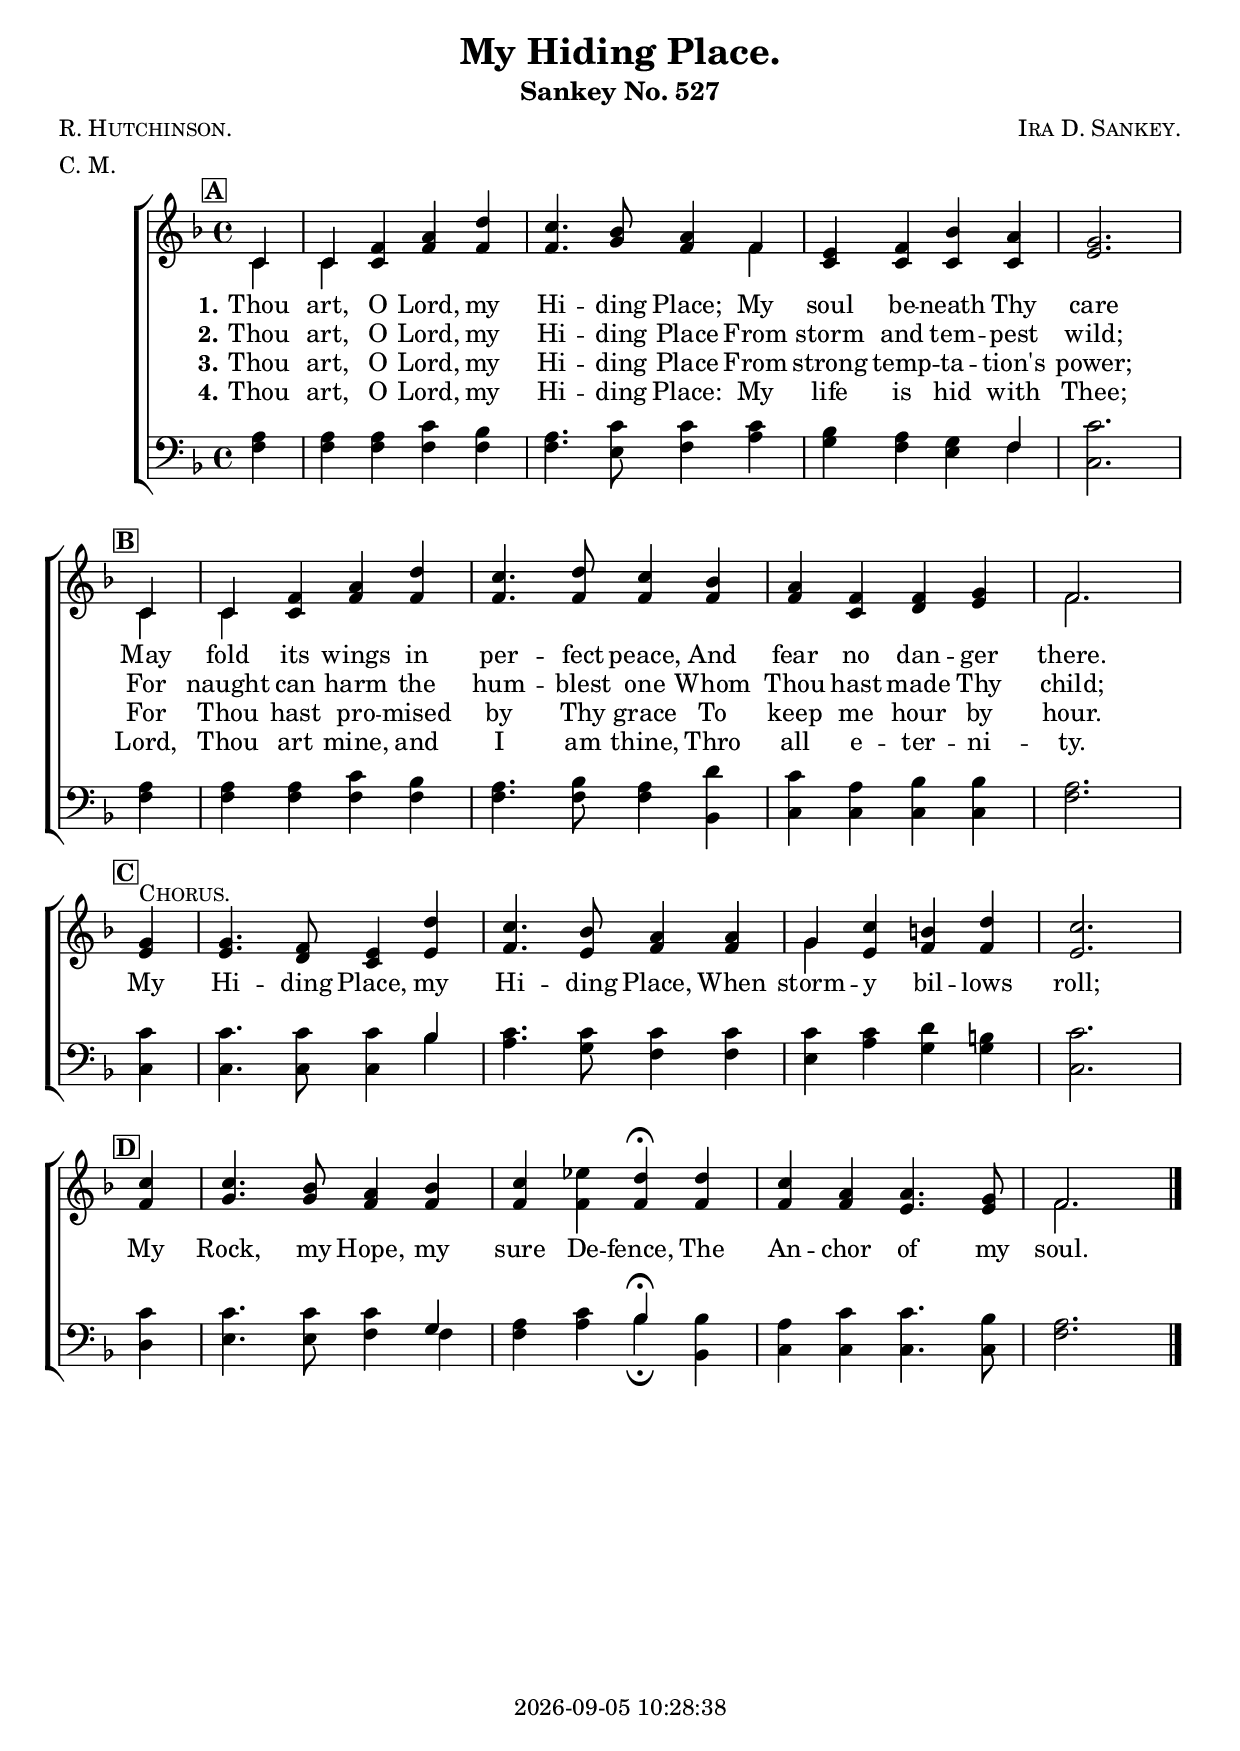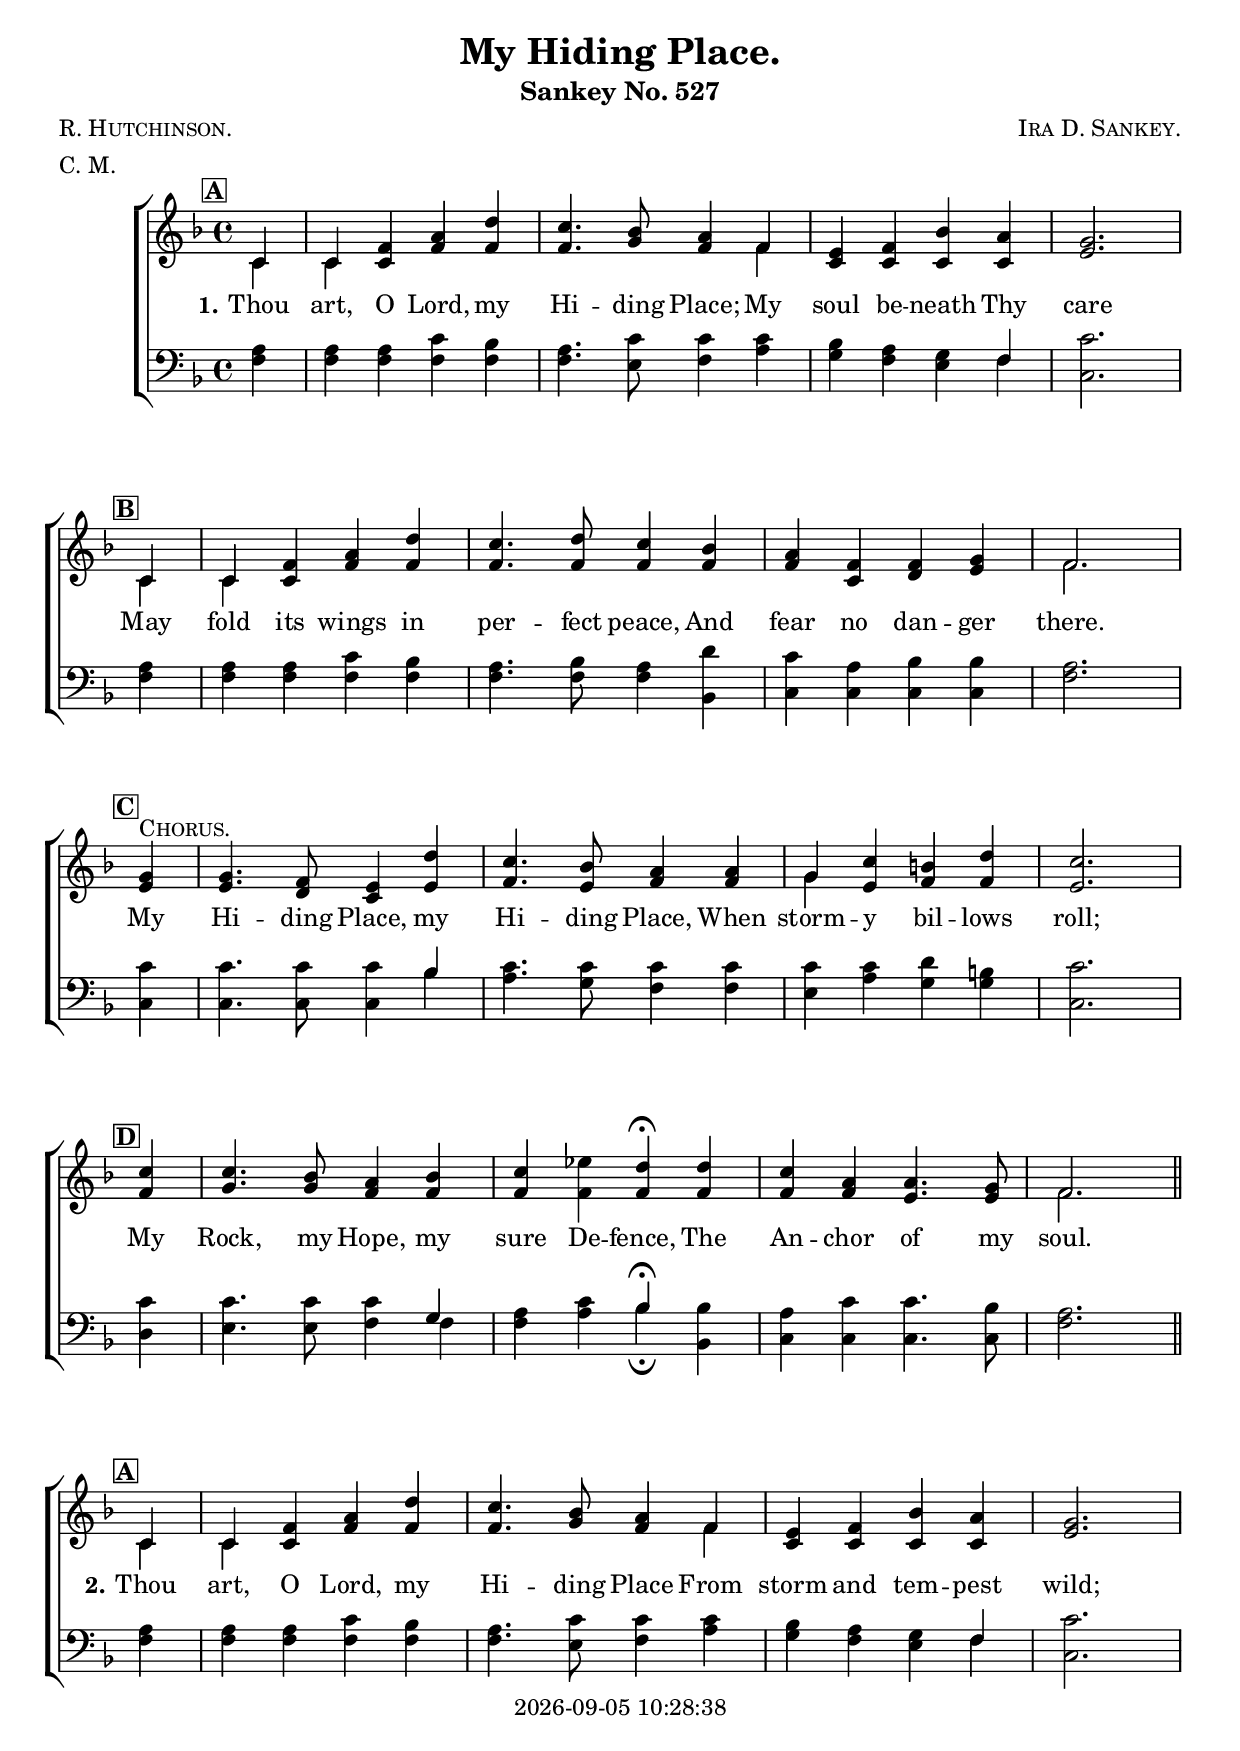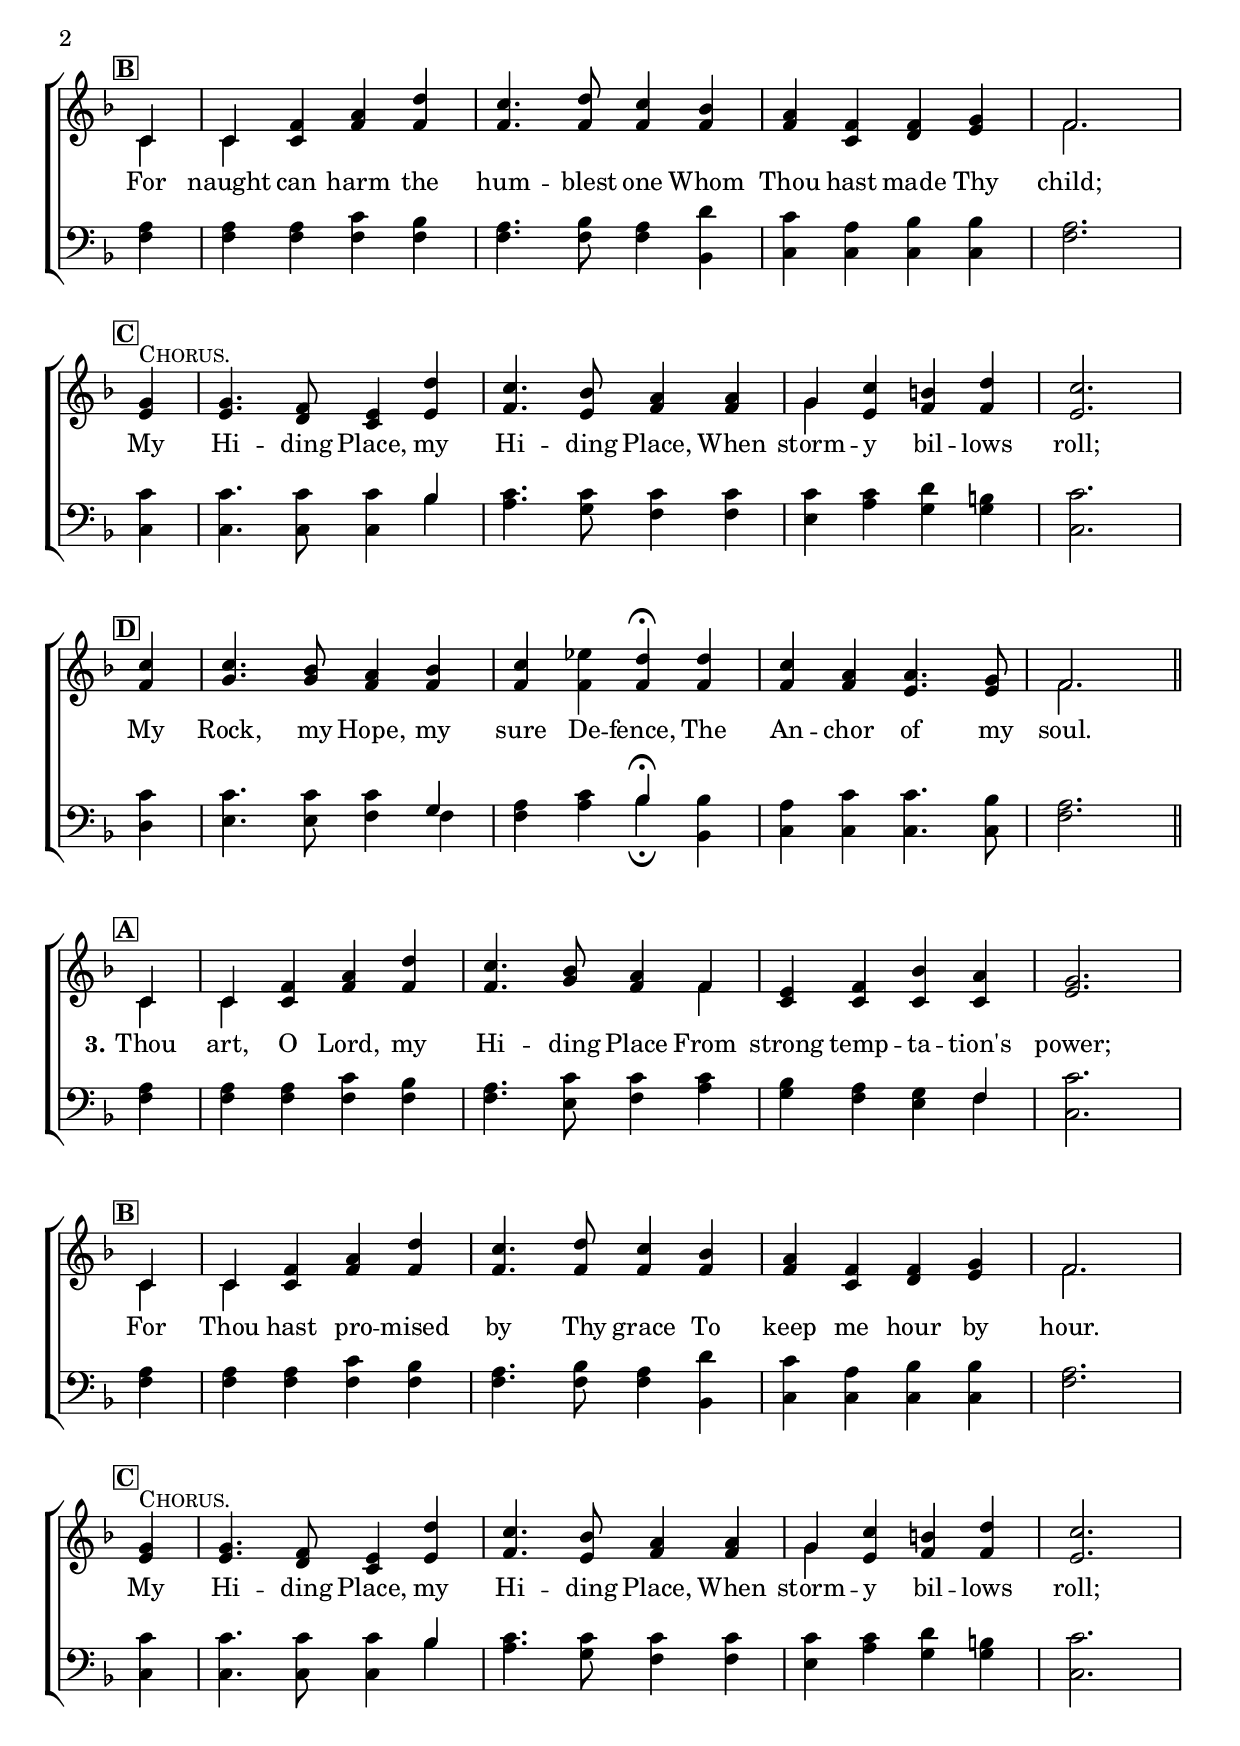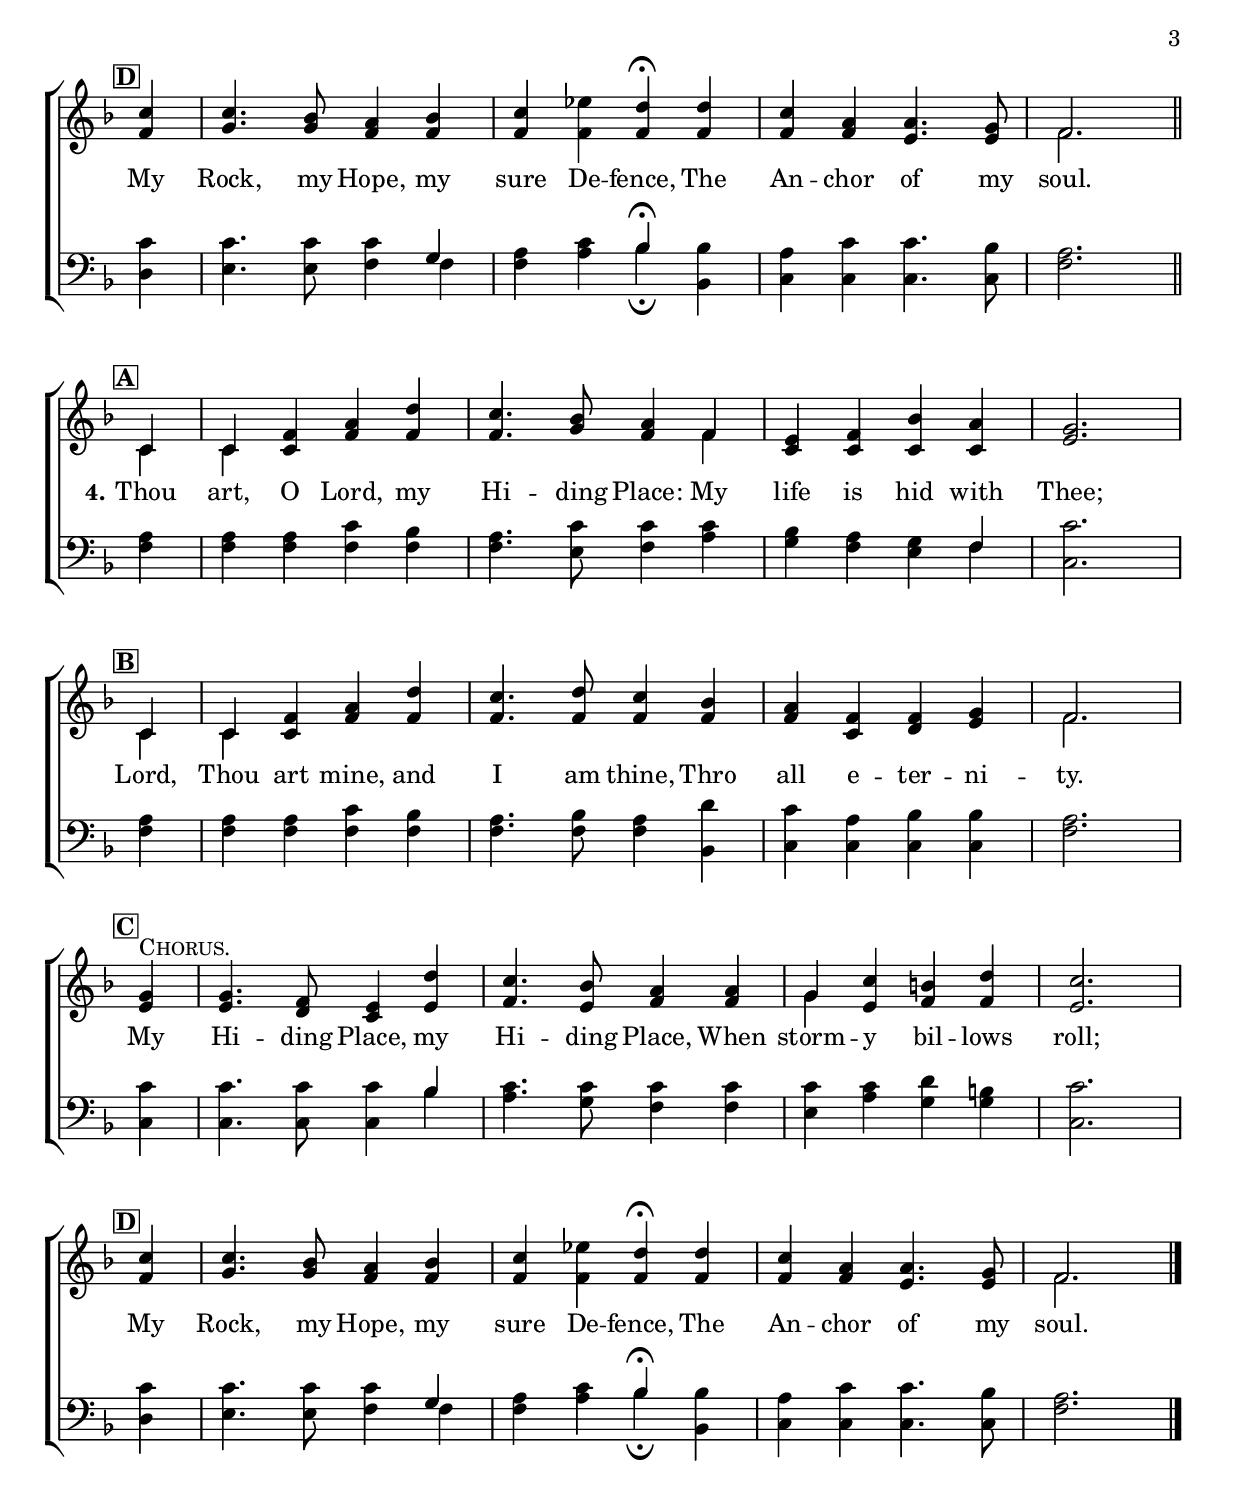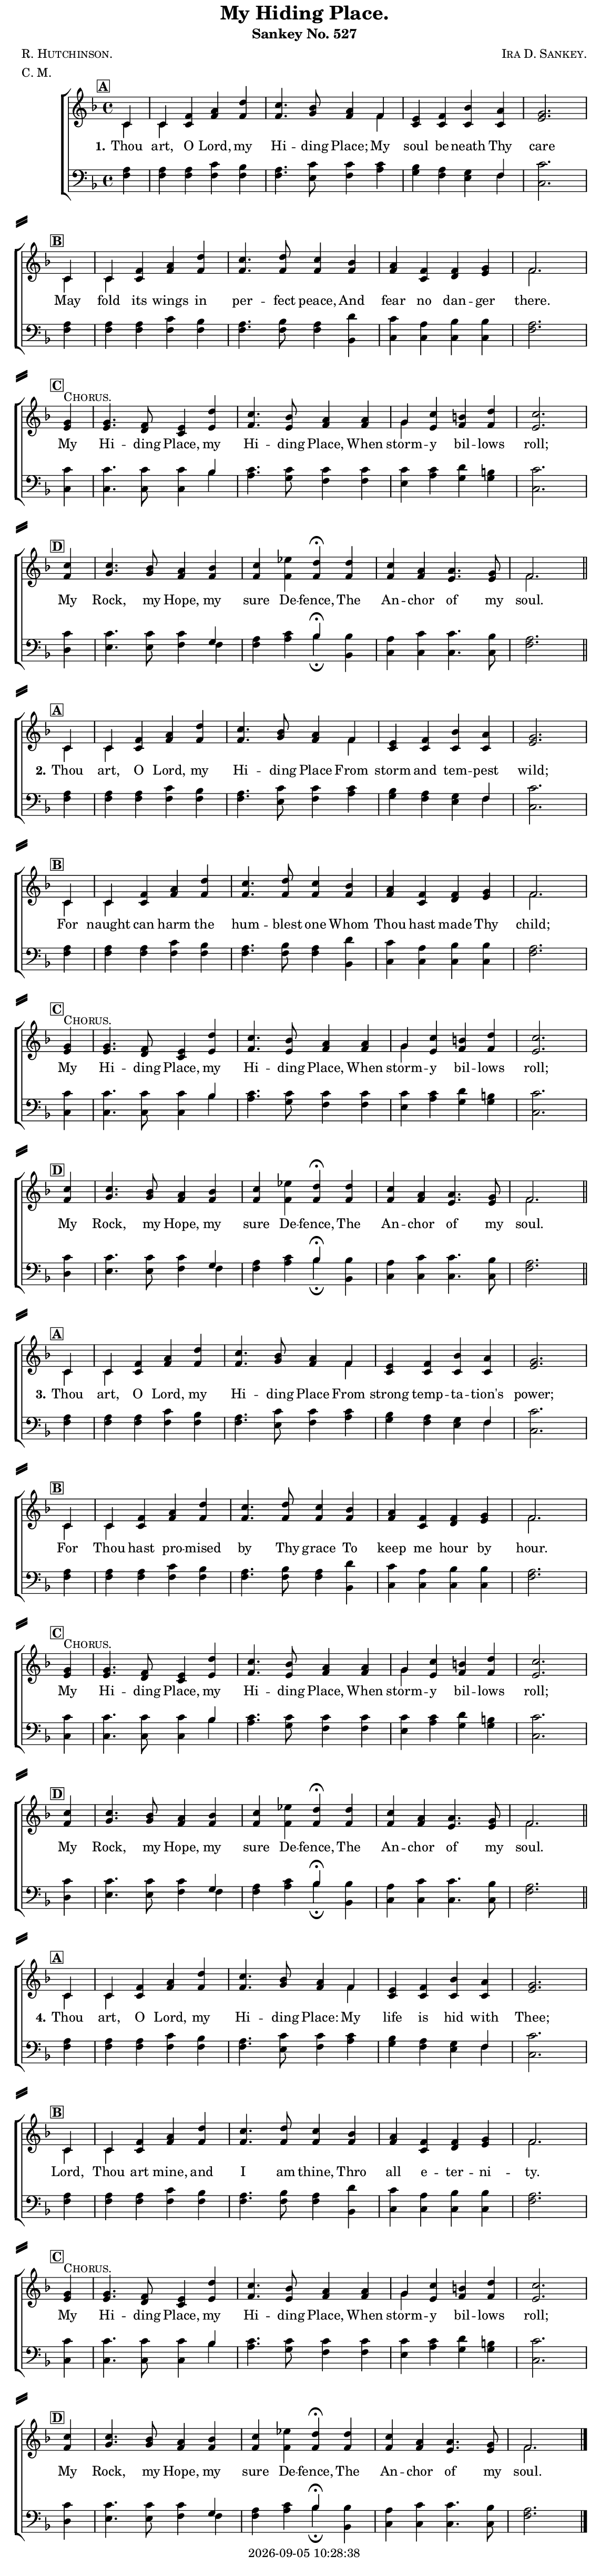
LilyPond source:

\version "2.22.1"

\include "articulate.ly"

today = #(strftime "%Y-%m-%d %H:%M:%S" (localtime (current-time)))

\header {
% centered at top
%  dedication  = "dedication"
  title       = "My Hiding Place."
  subtitle    = "Sankey No. 527"
%  subsubtitle = "Sankey 880 No. Y"
%  instrument  = "instrument"
  
% arrangement of following lines:
%
%  poet    composer
%  meter   arranger
%  piece       opus

  composer    = \markup\smallCaps "Ira D. Sankey."
%  arranger    = "arranger"
%  opus        = "opus"

  poet        = \markup\smallCaps "R. Hutchinson."
  meter       = \markup\smallCaps "C. M."
%  piece       = \markup\smallCaps "piece"

% centered at bottom
% tagline     = "tagline" % default lilypond version
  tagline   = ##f
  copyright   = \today
}

% #(set-global-staff-size 16)

global = {
  \key f \major
  \time 4/4
  \partial 4
}

RehearsalTrack = {
% \set Score.currentBarNumber = #5
  \textMark \markup { \box \bold "A" } s4 s1*3 s2.
  \textMark \markup { \box \bold "B" } s4 s1*3 s2.
  \textMark \markup { \box \bold "C" } s4 s1*3 s2.
  \textMark \markup { \box \bold "D" } s4 s1*3 s2.
}

TempoTrack = {
  \set Score.tempoHideNote = ##t
  \tempo 4=120
}

nl = { \bar "||" \break }

soprano = \relative {
  \autoBeamOff
  c'4 | c f a d | c4. bes8 a4 f | e f bes a | g2. \bar "|" \break
  c,4 | c f a d | c4. d8 c4 bes | a f f g | f2. \bar "|" \break
  g4^\markup\smallCaps Chorus. | g4. f8 e4 d' | c4. bes8 a4 4 | g c b d | c2. \bar "|" \break
  c4 | 4. bes8 a4 bes | c ees d\fermata d | c a a4. g8 | f2.
}

alto = \relative {
  \autoBeamOff
  c'4 | c c f f | f4. g8 f4 4 | c c c c | e2.
  c4 | 4 4 f f | 4. 8 4 4 | 4 c d e | f2.
  e4 | 4. d8 c4 e | f4. e8 f4 4 | g4 e f f | e2.
  f4 | g4. 8 f4 4 | 4 4 4\fermata 4 | 4 4 e4. 8 | f2.
}

tenor = \relative {
  \autoBeamOff
  a4 | a a c bes | a4. c8 4 4 | bes a g f | c'2.
  a4 | 4 4 c bes | a4. bes8 a4 d | c a bes bes | a2.
  c4 | 4. 8 4 bes | c4. 8 4 4 | 4 4 d b | c2.
  c4 | 4. 8 4 g | a c bes\fermata bes | a c4 4. bes8 | a2.
}

bass = \relative {
  \autoBeamOff
  f4 | f f f f | 4. e8 f4 a | g f e f | c2.
  f4 | f f f f | 4. 8 4 bes, | c c c c | f2.
  c4 | 4. 8 4 bes' | a4. g8 f4 4 | e a g g | c,2.
  d4 | e4. 8 f4 4 | f a bes\fermata bes, | c4 4 4. 8 | f2.
}

nom  = {   \set ignoreMelismata = ##t }
yesm = { \unset ignoreMelismata       }

chorus = \lyricmode {
  My Hi -- ding Place, my Hi -- ding Place,
  When storm -- y bil -- lows roll;
  My Rock, my Hope, my sure De -- fence,
  The An -- chor of my soul.
}

chorusMen = \lyricmode {
}

verses = 4

wordsOne = \lyricmode {
  \set stanza = "1."
  Thou art, O Lord, my Hi -- ding Place;
  My soul be -- neath Thy care
  May fold its wings in per -- fect peace,
  And fear no dan -- ger there.
}
  
wordsTwo = \lyricmode {
  \set stanza = "2."
  Thou art, O Lord, my Hi -- ding Place
  From storm and tem -- pest wild;
  For naught can harm the hum -- blest one
  Whom Thou hast made Thy child;
}
  
wordsThree = \lyricmode {
  \set stanza = "3."
  Thou art, O Lord, my Hi -- ding Place
  From strong temp -- ta -- tion's power;
  For Thou hast pro -- mised by Thy grace
  To keep me hour by hour.
}
  
wordsFour = \lyricmode {
  \set stanza = "4."
  Thou art, O Lord, my Hi -- ding Place:
  My life is hid with Thee;
  Lord, Thou art mine, and I am thine,
  Thro all e -- ter -- ni -- ty.
}
  
wordsMidi = \lyricmode {
  \set stanza = "1."
  "Thou " "art, " "O " "Lord, " "my " Hi "ding " "Place; "
  "\nMy " "soul " be "neath " "Thy " "care "
  "\nMay " "fold " "its " "wings " "in " per "fect " "peace, "
  "\nAnd " "fear " "no " dan "ger " "there. "
  "\nMy " Hi "ding " "Place, " "my " Hi "ding " "Place, "
  "\nWhen " storm "y " bil "lows " "roll; "
  "\nMy " "Rock, " "my " "Hope, " "my " "sure " De "fence, "
  "\nThe " An "chor " "of " "my " "soul.\n"

  \set stanza = "2."
  "\nThou " "art, " "O " "Lord, " "my " Hi "ding " "Place "
  "\nFrom " "storm " "and " tem "pest " "wild; "
  "\nFor " "naught " "can " "harm " "the " hum "blest " "one "
  "\nWhom " "Thou " "hast " "made " "Thy " "child; "
  "\nMy " Hi "ding " "Place, " "my " Hi "ding " "Place, "
  "\nWhen " storm "y " bil "lows " "roll; "
  "\nMy " "Rock, " "my " "Hope, " "my " "sure " De "fence, "
  "\nThe " An "chor " "of " "my " "soul.\n"

  \set stanza = "3."
  "\nThou " "art, " "O " "Lord, " "my " Hi "ding " "Place "
  "\nFrom " "strong " temp ta "tion's " "power; "
  "\nFor " "Thou " "hast " pro "mised " "by " "Thy " "grace "
  "\nTo " "keep " "me " "hour " "by " "hour. "
  "\nMy " Hi "ding " "Place, " "my " Hi "ding " "Place, "
  "\nWhen " storm "y " bil "lows " "roll; "
  "\nMy " "Rock, " "my " "Hope, " "my " "sure " De "fence, "
  "\nThe " An "chor " "of " "my " "soul.\n"

  \set stanza = "4."
  "\nThou " "art, " "O " "Lord, " "my " Hi "ding " "Place: "
  "\nMy " "life " "is " "hid " "with " "Thee; "
  "\nLord, " "Thou " "art " "mine, " "and " "I " "am " "thine, "
  "\nThro " "all " e ter ni "ty. "
  "\nMy " Hi "ding " "Place, " "my " Hi "ding " "Place, "
  "\nWhen " storm "y " bil "lows " "roll; "
  "\nMy " "Rock, " "my " "Hope, " "my " "sure " De "fence, "
  "\nThe " An "chor " "of " "my " "soul.\n"
}

wordsMidiMen = \lyricmode {
}

\book {
  \bookOutputSuffix "midi"
  \score {
%    \articulate
        \new ChoirStaff <<
                                % Soprano staff
          \new Staff = soprano
          <<
            \new Voice { \repeat unfold \verses \TempoTrack     }
            \new Voice { \global \repeat unfold \verses \soprano \bar "|." }
            \addlyrics \wordsMidi
          >>
                                % Alto staff
          \new Staff = alto
          <<
            \new Voice { \global \repeat unfold \verses { \alto \nl } \bar "|." }
          >>
                                % Tenor staff
          \new Staff = tenor
          <<
            \clef "treble_8"
            \new Voice { \global \repeat unfold \verses \tenor }
            \addlyrics \wordsMidiMen
          >>
                                % Bass staff
          \new Staff = bass
          <<
            \clef "bass"
            \new Voice { \global \repeat unfold \verses \bass }
          >>
        >>
    \midi {}
  }
}

\book {
  \bookOutputSuffix "repeat"
  \score {
        \new ChoirStaff <<
                                  % Joint soprano/alto staff
          \new Staff = women \with { printPartCombineTexts = ##f }
          <<
            \new Voice \RehearsalTrack
            \new Voice \TempoTrack
            \new NullVoice = "aligner" \soprano
            \new Voice \partCombine #'(2 . 88) { \global \soprano \bar "|." } { \global \alto }
            \new Lyrics \lyricsto "aligner" { \wordsOne \chorus }
            \new Lyrics \lyricsto "aligner"   \wordsTwo
            \new Lyrics \lyricsto "aligner"   \wordsThree
            \new Lyrics \lyricsto "aligner"   \wordsFour
          >>
                                  % Joint tenor/bass staff
          \new Staff = men \with { printPartCombineTexts = ##f }
          <<
            \clef "bass"
            \new Voice \partCombine #'(2 . 88) { \global \tenor } { \global \bass }
            \new NullVoice = alignerT { \tenor }
          >>
          \new Lyrics \with {alignAboveContext = men} \lyricsto alignerT \chorusMen
        >>
    \layout {
      indent = 1.5\cm
      \pointAndClickOff
      \context {
        \Staff \RemoveAllEmptyStaves
      }
    }
  }
}

singlescore = {
        \new ChoirStaff <<
                                  % Joint soprano/alto staff
          \new Staff = women \with { printPartCombineTexts = ##f }
          <<
            \new Voice { \repeat unfold \verses \RehearsalTrack }
            \new Voice { \repeat unfold \verses \TempoTrack }
            \new NullVoice = "aligner" { \repeat unfold \verses \soprano }
            \new Voice \partCombine #'(2 . 88) { \global \repeat unfold \verses \soprano \bar "|." }
                                    { \global \repeat unfold \verses { \alto \nl } \bar "|." }
            \new Lyrics \lyricsto "aligner" { \wordsOne   \chorus
                                              \wordsTwo   \chorus
                                              \wordsThree \chorus
                                              \wordsFour  \chorus
                                            }
          >>
                                  % Joint tenor/bass staff
          \new Staff = men \with { printPartCombineTexts = ##f }
          <<
            \clef "bass"
            \new Voice \partCombine #'(2 . 88) { \global \repeat unfold \verses \tenor }
                                    { \global \repeat unfold \verses \bass }
            \new NullVoice = alignerT { \repeat unfold \verses \tenor }
          >>
          \new Lyrics \with {alignAboveContext = men} \lyricsto alignerT { \repeat unfold \verses \chorusMen }
        >>
}

\book {
  \bookOutputSuffix "single"
  \score {
    \singlescore
    \layout {
      indent = 1.5\cm
      \pointAndClickOff
      \context {
        \Staff \RemoveAllEmptyStaves
      }
    }
  }
}

\book {
  \bookOutputSuffix "singlepage"
  \paper {
    top-margin = 0
    left-margin = 7
    right-margin = 1
    paper-width = 190\mm
    page-breaking = #ly:one-page-breaking
    system-system-spacing.basic-distance = #15
    system-separator-markup = \slashSeparator
  }
  \score {
    \singlescore
    \layout {
      indent = 1.5\cm
      \pointAndClickOff
      \context {
        \Staff \RemoveAllEmptyStaves
      }
    }
  }
}
